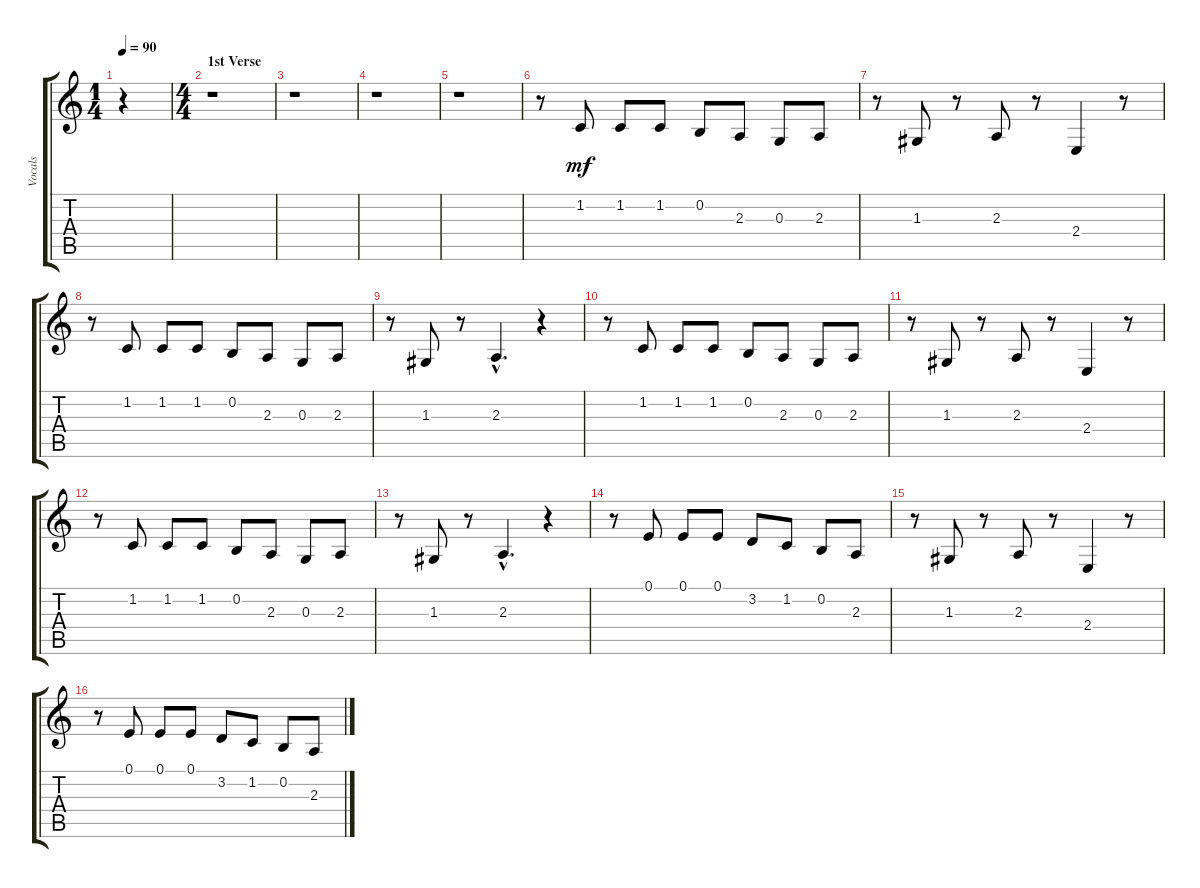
\track ("Vocals" "Vocals") {instrument electricgrandpiano}
\staff {score tabs}
\tuning (E4 B3 G3 D3 A2 E2) {hide}
\ts (1 4)
\tempo 90
\clef g2
\ks c
r.4{dy mf instrument electricgrandpiano} |
\ts (4 4)
\section ("" "1st Verse")
r.1 |
r.1 |
r.1 |
r.1 |
r.8 1.2.8 1.2.8 1.2.8 0.2.8 2.3.8 0.3.8 2.3.8 |
r.8 1.3.8 r.8 2.3.8 r.8 2.4.4 r.8 |
r.8 1.2.8 1.2.8 1.2.8 0.2.8 2.3.8 0.3.8 2.3.8 |
r.8 1.3.8 r.8 2.3{hac}.4{d} r.4 |
r.8 1.2.8 1.2.8 1.2.8 0.2.8 2.3.8 0.3.8 2.3.8 |
r.8 1.3.8 r.8 2.3.8 r.8 2.4.4 r.8 |
r.8 1.2.8 1.2.8 1.2.8 0.2.8 2.3.8 0.3.8 2.3.8 |
r.8 1.3.8 r.8 2.3{hac}.4{d} r.4 |
r.8 0.1.8 0.1.8 0.1.8 3.2.8 1.2.8 0.2.8 2.3.8 |
r.8 1.3.8 r.8 2.3.8 r.8 2.4.4 r.8 |
r.8 0.1.8 0.1.8 0.1.8 3.2.8 1.2.8 0.2.8 2.3.8
